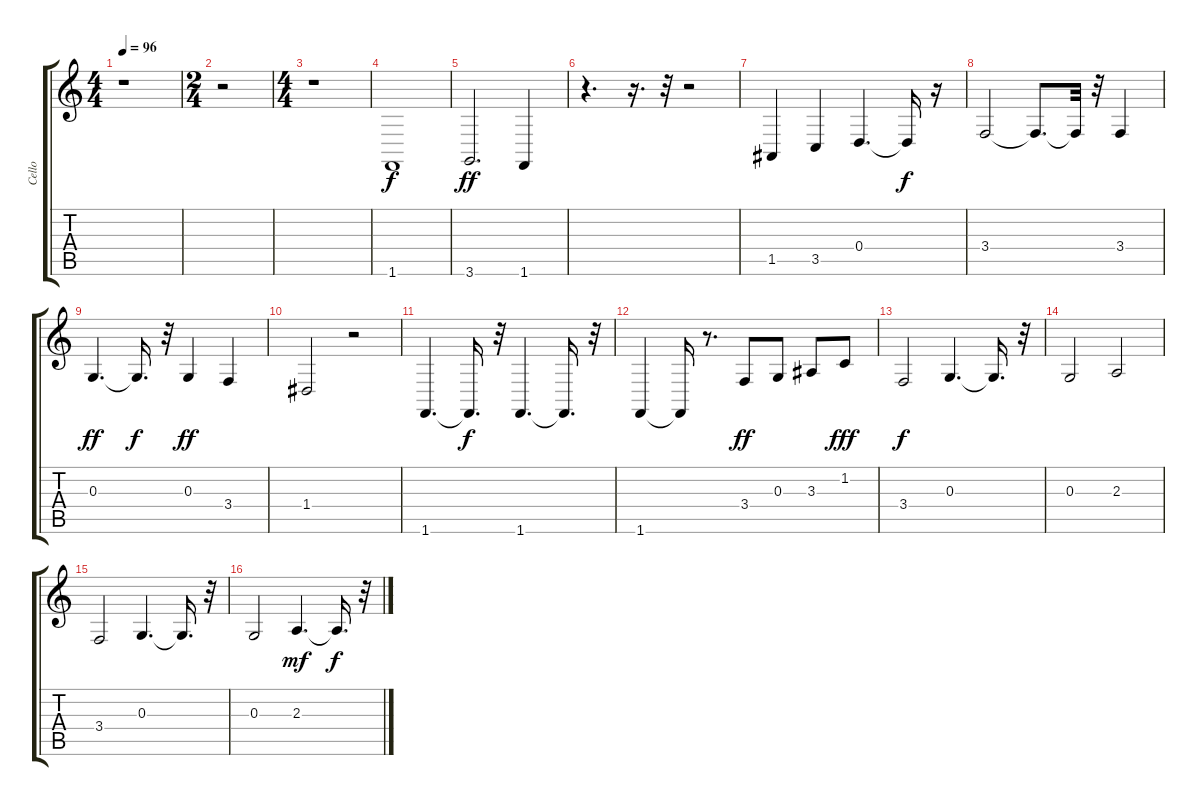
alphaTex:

\track ("Cello" "Cello") {instrument cello}
\staff {score tabs}
\tuning (E4 B3 G3 D3 A2 E2) {hide}
\ts (4 4)
\tempo 96
\clef g2
\ks c
r.1{dy f} |
\ts (2 4)
r.2 |
\ts (4 4)
r.1 |
1.6.1 |
3.6.2{d dy ff} 1.6.4 |
r.4{d} r.16{d} r.32 r.2 |
1.5.4 3.5.4 0.4.4{d} 0.4{t}.16{dy f} r.16 |
3.4.2 3.4{t}.8{d} 3.4{t}.32 r.32 3.4.4 |
0.3.4{d dy ff} 0.3{t}.16{d dy f} r.32 0.3.4{dy ff} 3.4.4 |
1.4.2 r.2 |
1.6.4{d} 1.6{t}.16{d dy f} r.32 1.6.4{d} 1.6{t}.16{d} r.32 |
1.6.4 1.6{t}.16 r.8{d} 3.4.8{dy ff} 0.3.8 3.3.8 1.2.8{dy fff} |
3.4.2{dy f} 0.3.4{d} 0.3{t}.16{d} r.32 |
0.3.2 2.3.2 |
3.4.2 0.3.4{d} 0.3{t}.16{d} r.32 |
0.3.2 2.3.4{d dy mf} 2.3{t}.16{d dy f} r.32
